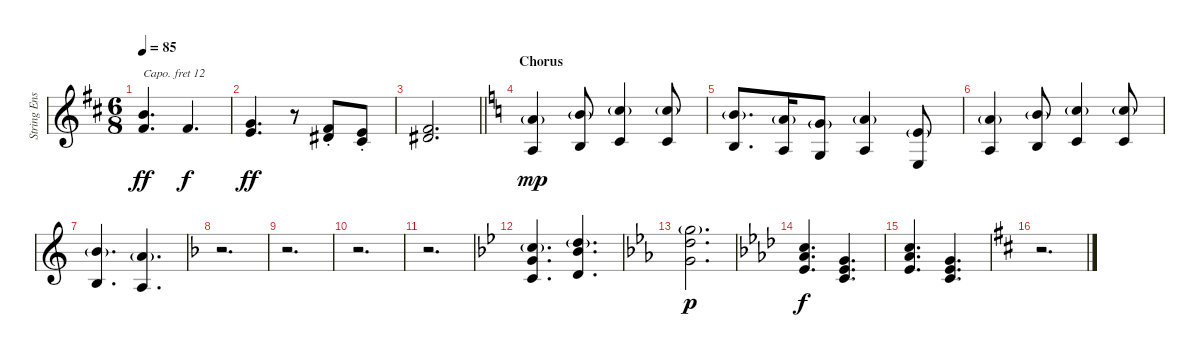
\track ("String Enssemble" "String Ens") {instrument stringensemble1}
\staff {score}
\capo 12
\tuning (E4 A3 D3 G2 C2) {hide}
\ts (6 8)
\tempo 85
\clef g2
\ks bminor
(2.2 4.3).4{d dy ff} 4.3.4{d dy f} |
(5.3 9.4).4{d dy ff} r.8 (4.3{st} 8.4{st}).8 (2.3{st} 6.4).8 |
\barLineRight lightlight
(4.3 8.4).2{d} |
\section ("" "Chorus")
\ks aminor
(0.2{g} 2.4).4{dy mp} (2.2{g} 4.4).8 (3.2{g} 5.4).4 (3.2{g} 5.4).8 |
(2.2{g} 4.4).8{d} (0.2{g} 2.4).16 (5.3{g} 0.4).8 (0.2{g} 2.4).4 (2.3{g} 4.5).8 |
(7.3{g} 2.4).4 (9.3{g} 4.4).8 (10.3{g} 5.4).4 (10.3{g} 5.4).8 |
(9.3{g} 4.4).4{d} (7.3{g} 2.4).4{d} |
\ks dminor
r.2{d} |
r.2{d} |
r.2{d} |
r.2{d} |
\ks gminor
(3.2{g} 5.3 5.4).4{d} (5.2{g} 8.3 7.4).4{d} |
\ks cminor
(3.1{g} 5.2 5.3).2{d dy p} |
\ks fminor
(3.2 6.3 8.4).4{d dy f} (5.3 8.4 12.5).4{d} |
(3.2 6.3 8.4).4{d} (5.3 8.4 12.5).4{d} |
\ks d
r.2{d}
